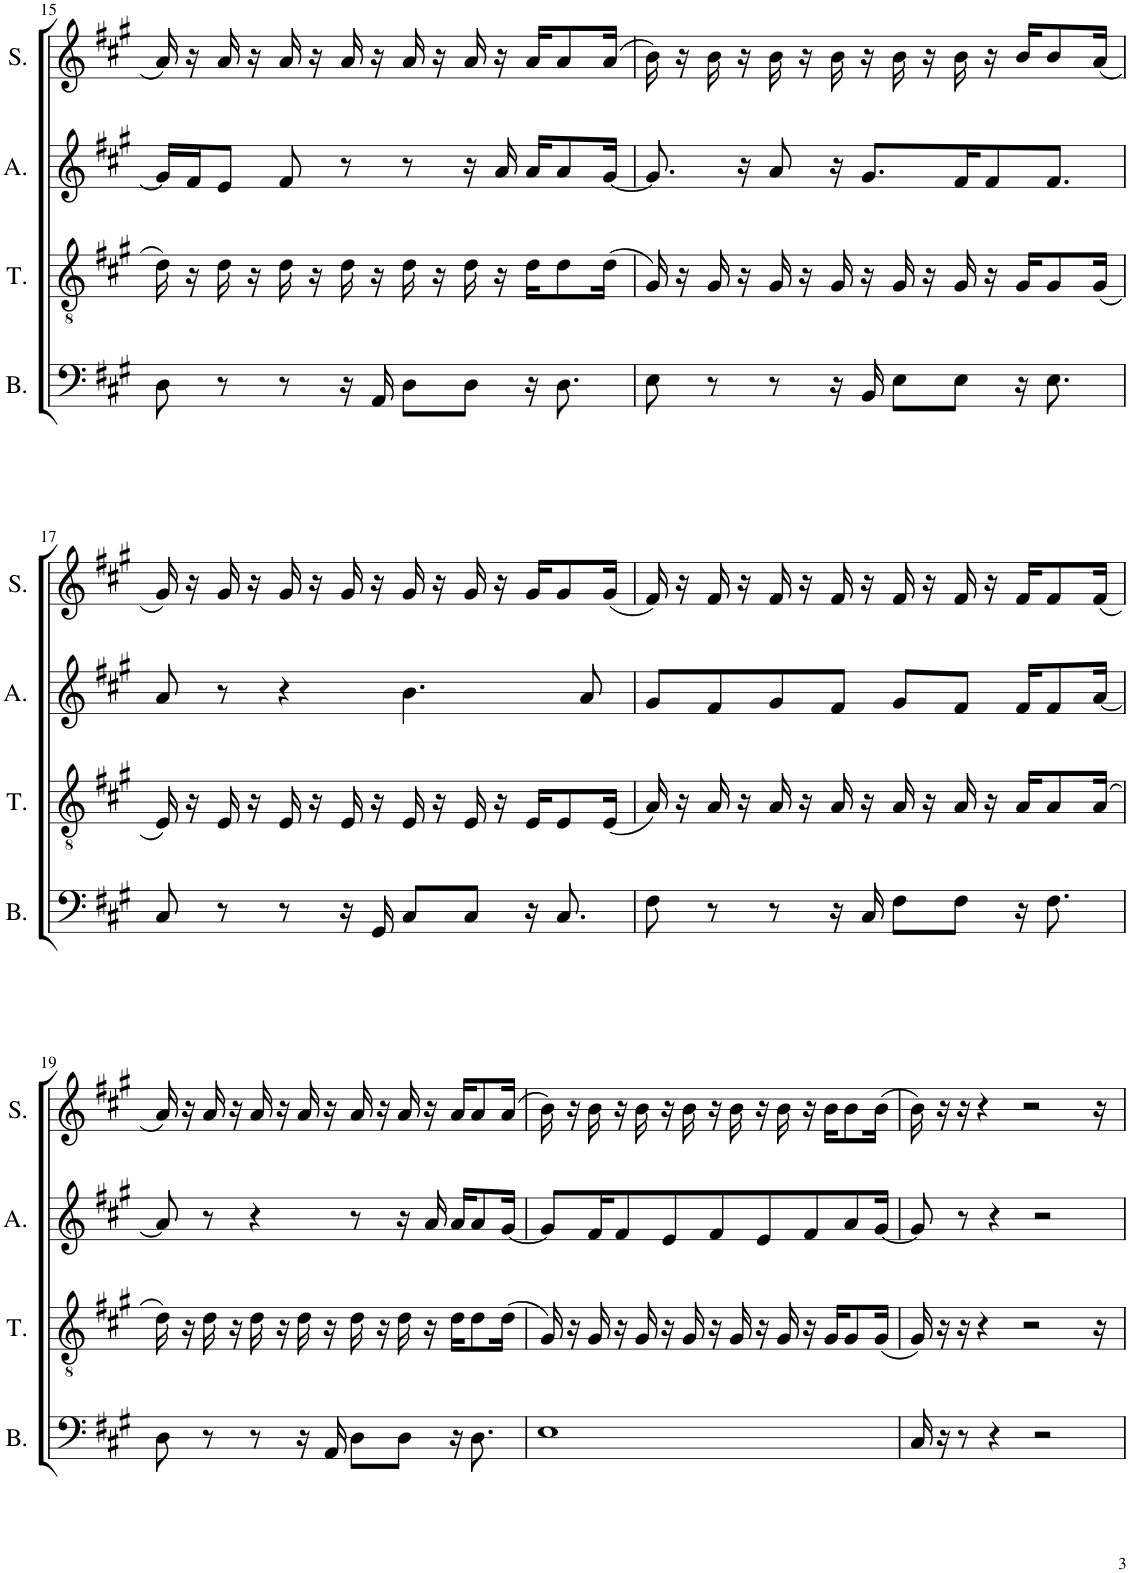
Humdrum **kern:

**kern	**kern	**kern	**kern
*part4	*part3	*part2	*part1
*staff4	*staff3	*staff2	*staff1
*I"Bass	*I"Tenor	*I"Alto	*I"Soprano
*I'B.	*I'T.	*I'A.	*I'S.
!!LO:PB:g=z
*clefF4	*clefGv2	*clefG2	*clefG2
*k[f#c#g#]	*k[f#c#g#]	*k[f#c#g#]	*k[f#c#g#]
*M4/4	*M4/4	*M4/4	*M4/4
=15	=15	=15	=15
8D\	16d\	16g#/LL]	16a/
.	16r	16f#/J	16r
8r	16d\	8e/J	16a/
.	16r	.	16r
8r	16d\	8f#/	16a/
.	16r	.	16r
16r	16d\	8r	16a/
16AA/	16r	.	16r
8D\L	16d\	8r	16a/
.	16r	.	16r
8D\J	16d\	16r	16a/
.	16r	16a/	16r
16r	16d\KL	16a/KL	16a/KL
8.D\	8d\	8a/	8a/
.	(16d\Jk	[16g#/Jk	(16a/Jk
=16	=16	=16	=16
8E\	16G#/)	8.g#/]	16b\)
.	16r	.	16r
8r	16G#/	.	16b\
.	16r	16r	16r
8r	16G#/	8a/	16b\
.	16r	.	16r
16r	16G#/	16r	16b\
16BB/	16r	8.g#/L	16r
8E\L	16G#/	.	16b\
.	16r	.	16r
8E\J	16G#/	16f#/K	16b\
.	16r	8f#/	16r
16r	16G#/KL	.	16b/KL
8.E\	8G#/	8.f#/J	8b/
.	(16G#/Jk	.	(16a/Jk
!!LO:LB:g=z
=17	=17	=17	=17
8C#/	16E/)	8a/	16g#/)
.	16r	.	16r
8r	16E/	8r	16g#/
.	16r	.	16r
8r	16E/	4r	16g#/
.	16r	.	16r
16r	16E/	.	16g#/
16GG#/	16r	.	16r
8C#/L	16E/	4.b\	16g#/
.	16r	.	16r
8C#/J	16E/	.	16g#/
.	16r	.	16r
16r	16E/KL	.	16g#/KL
8.C#/	8E/	.	8g#/
.	.	8a/	.
.	(16E/Jk	.	(16g#/Jk
=18	=18	=18	=18
8F#\	16A/)	8g#/L	16f#/)
.	16r	.	16r
8r	16A/	8f#/	16f#/
.	16r	.	16r
8r	16A/	8g#/	16f#/
.	16r	.	16r
16r	16A/	8f#/J	16f#/
16C#/	16r	.	16r
8F#\L	16A/	8g#/L	16f#/
.	16r	.	16r
8F#\J	16A/	8f#/J	16f#/
.	16r	.	16r
16r	16A/KL	16f#/KL	16f#/KL
8.F#\	8A/	8f#/	8f#/
.	(16A/Jk	[16a/Jk	(16f#/Jk
!!LO:LB:g=z
=19	=19	=19	=19
8D\	16d\)	8a/]	16a/)
.	16r	.	16r
8r	16d\	8r	16a/
.	16r	.	16r
8r	16d\	4r	16a/
.	16r	.	16r
16r	16d\	.	16a/
16AA/	16r	.	16r
8D\L	16d\	8r	16a/
.	16r	.	16r
8D\J	16d\	16r	16a/
.	16r	16a/	16r
16r	16d\KL	16a/KL	16a/KL
8.D\	8d\	8a/	8a/
.	(16d\Jk	[16g#/Jk	(16a/Jk
=20	=20	=20	=20
1E	16G#/)	8g#/L]	16b\)
.	16r	.	16r
.	16G#/	16f#/K	16b\
.	16r	8f#/	16r
.	16G#/	.	16b\
.	16r	8e/	16r
.	16G#/	.	16b\
.	16r	8f#/	16r
.	16G#/	.	16b\
.	16r	8e/	16r
.	16G#/	.	16b\
.	16r	8f#/	16r
.	16G#/KL	.	16b\KL
.	8G#/	8a/	8b\
.	(16G#/Jk	[16g#/Jk	(16b\Jk
=21	=21	=21	=21
16C#/	16G#/)	8g#/]	16b\)
16r	16r	.	16r
8r	16r	8r	16r
.	4r	.	4r
4r	.	4r	.
.	2r	.	2r
2r	.	2r	.
.	16r	.	16r
=	=	=	=
*-	*-	*-	*-
